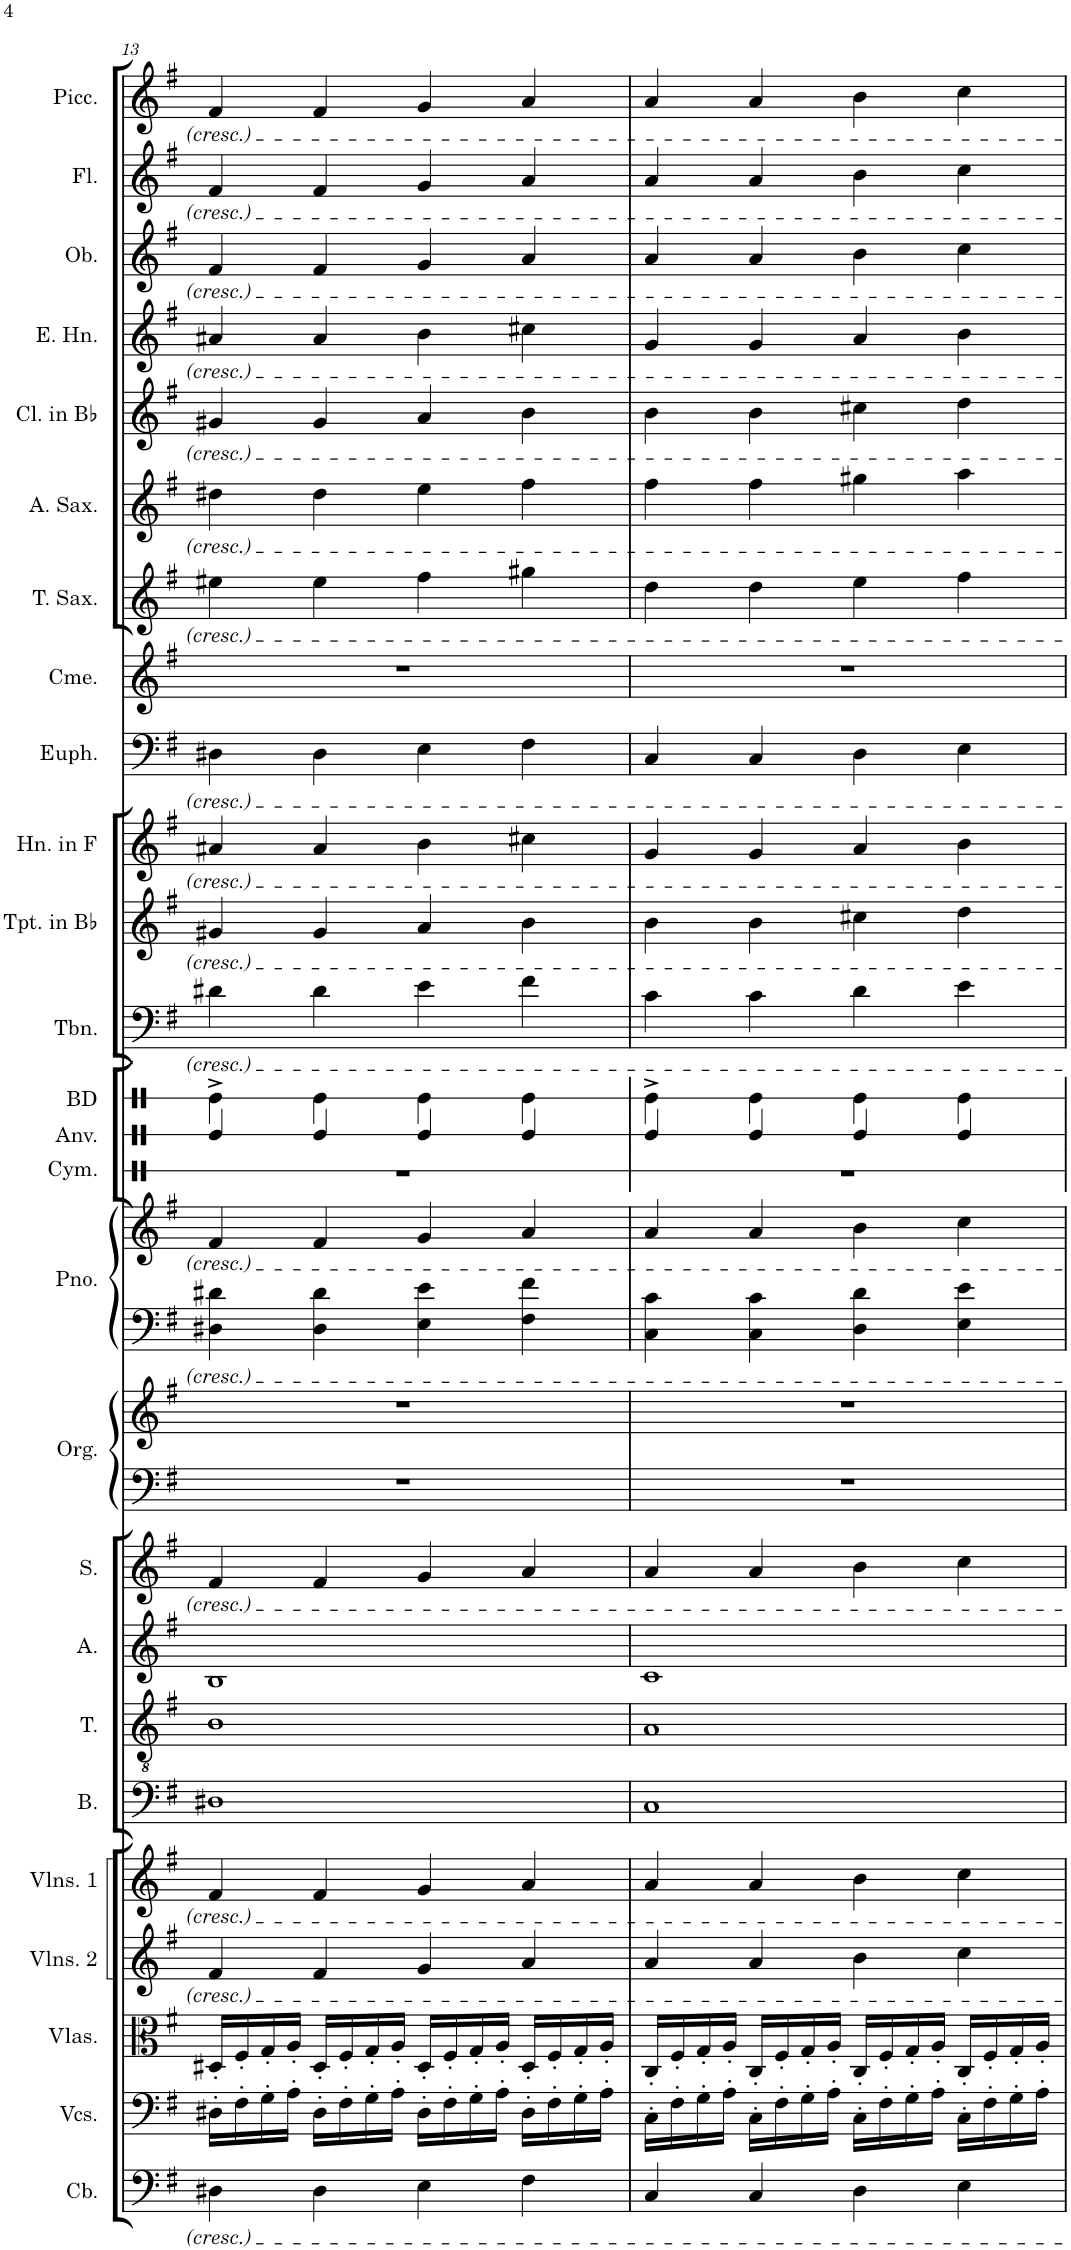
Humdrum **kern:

**kern	**kern	**kern	**kern	**kern	**kern	**kern	**kern	**kern	**kern	**kern	**kern	**kern	**kern	**kern	**kern	**kern	**kern	**kern	**kern	**kern	**kern	**kern	**kern	**kern	**kern
*part24	*part23	*part22	*part21	*part20	*part19	*part18	*part17	*part16	*part15	*part15	*part14	*part14	*part13	*part12	*part11	*part10	*part9	*part8	*part7	*part6	*part5	*part4	*part3	*part2	*part1
*staff26	*staff25	*staff24	*staff23	*staff22	*staff21	*staff20	*staff19	*staff18	*staff17	*staff16	*staff15	*staff14	*staff13	*staff12	*staff11	*staff10	*staff9	*staff8	*staff7	*staff6	*staff5	*staff4	*staff3	*staff2	*staff1
*I"Contrabass	*I"Violoncellos	*I"Violas	*I"Violins 2	*I"Violins 1	*I"Bass	*I"Tenor	*I"Alto	*I"Soprano	*I"Organ	*	*I"Piano	*	*I"Bass Drum	*I"Trombone	*I"Trumpet in Bb	*I"Horn in F	*I"Euphonium	*I"Chimes	*I"Tenor Saxophone	*I"Alto Saxophone	*I"Clarinet in Bb	*I"English Horn	*I"Oboe	*I"Flute	*I"Piccolo
*I'Cb.	*I'Vcs.	*I'Vlas.	*I'Vlns. 2	*I'Vlns. 1	*I'B.	*I'T.	*I'A.	*I'S.	*I'Org.	*	*I'Pno.	*	*I'BD	*I'Tbn.	*I'Tpt. in Bb	*I'Hn. in F	*I'Euph.	*I'Cme.	*I'T. Sax.	*I'A. Sax.	*I'Cl. in Bb	*I'E. Hn.	*I'Ob.	*I'Fl.	*I'Picc.
!!LO:PB:g=z
*clefF4	*clefF4	*clefC3	*clefG2	*clefG2	*clefF4	*clefGv2	*clefG2	*clefG2	*clefF4	*clefG2	*clefF4	*clefG2	*clefX	*clefF4	*clefG2	*clefG2	*clefF4	*clefG2	*clefG2	*clefG2	*clefG2	*clefG2	*clefG2	*clefG2	*clefG2
*Trd7c12	*	*	*	*	*	*	*	*	*	*	*	*	*	*	*Trd1c2	*Trd4c7	*	*	*Trd8c14	*Trd5c9	*Trd1c2	*Trd4c7	*	*	*Trd-7c-12
*k[f#]	*k[f#]	*k[f#]	*k[f#]	*k[f#]	*k[f#]	*k[f#]	*k[f#]	*k[f#]	*k[f#]	*k[f#]	*k[f#]	*k[f#]	*k[]	*k[f#]	*k[f#]	*k[f#]	*k[f#]	*k[f#]	*k[f#]	*k[f#]	*k[f#]	*k[f#]	*k[f#]	*k[f#]	*k[f#]
*M4/4	*M4/4	*M4/4	*M4/4	*M4/4	*M4/4	*M4/4	*M4/4	*M4/4	*M4/4	*M4/4	*M4/4	*M4/4	*M4/4	*M4/4	*M4/4	*M4/4	*M4/4	*M4/4	*M4/4	*M4/4	*M4/4	*M4/4	*M4/4	*M4/4	*M4/4
=13	=13	=13	=13	=13	=13	=13	=13	=13	=13	=13	=13	=13	=13	=13	=13	=13	=13	=13	=13	=13	=13	=13	=13	=13	=13
4D#X\	16D#X'\LL	16D#X'/LL	4f#/	4f#/	1D#X	1B	1B	4f#/	1r	1r	4D#X\ 4d#X\	4f#/	4Re^\	4d#X\	4g#X/	4a#X/	4D#X\	1r	4ee#X\	4dd#X\	4g#X/	4a#X/	4f#/	4f#/	4f#/
.	16F#'\	16F#'/	.	.	.	.	.	.	.	.	.	.	.	.	.	.	.	.	.	.	.	.	.	.	.
.	16G'\	16G'/	.	.	.	.	.	.	.	.	.	.	.	.	.	.	.	.	.	.	.	.	.	.	.
.	16A'\JJ	16A'/JJ	.	.	.	.	.	.	.	.	.	.	.	.	.	.	.	.	.	.	.	.	.	.	.
4D#\	16D#'\LL	16D#'/LL	4f#/	4f#/	.	.	.	4f#/	.	.	4D#\ 4d#\	4f#/	4Re\	4d#\	4g#/	4a#/	4D#\	.	4ee#\	4dd#\	4g#/	4a#/	4f#/	4f#/	4f#/
.	16F#'\	16F#'/	.	.	.	.	.	.	.	.	.	.	.	.	.	.	.	.	.	.	.	.	.	.	.
.	16G'\	16G'/	.	.	.	.	.	.	.	.	.	.	.	.	.	.	.	.	.	.	.	.	.	.	.
.	16A'\JJ	16A'/JJ	.	.	.	.	.	.	.	.	.	.	.	.	.	.	.	.	.	.	.	.	.	.	.
4E\	16D#'\LL	16D#'/LL	4g/	4g/	.	.	.	4g/	.	.	4E\ 4e\	4g/	4Re\	4e\	4a/	4b\	4E\	.	4ff#\	4ee\	4a/	4b\	4g/	4g/	4g/
.	16F#'\	16F#'/	.	.	.	.	.	.	.	.	.	.	.	.	.	.	.	.	.	.	.	.	.	.	.
.	16G'\	16G'/	.	.	.	.	.	.	.	.	.	.	.	.	.	.	.	.	.	.	.	.	.	.	.
.	16A'\JJ	16A'/JJ	.	.	.	.	.	.	.	.	.	.	.	.	.	.	.	.	.	.	.	.	.	.	.
4F#\	16D#'\LL	16D#'/LL	4a/	4a/	.	.	.	4a/	.	.	4F#\ 4f#\	4a/	4Re\	4f#\	4b\	4cc#X\	4F#\	.	4gg#X\	4ff#\	4b\	4cc#X\	4a/	4a/	4a/
.	16F#'\	16F#'/	.	.	.	.	.	.	.	.	.	.	.	.	.	.	.	.	.	.	.	.	.	.	.
.	16G'\	16G'/	.	.	.	.	.	.	.	.	.	.	.	.	.	.	.	.	.	.	.	.	.	.	.
.	16A'\JJ	16A'/JJ	.	.	.	.	.	.	.	.	.	.	.	.	.	.	.	.	.	.	.	.	.	.	.
=14	=14	=14	=14	=14	=14	=14	=14	=14	=14	=14	=14	=14	=14	=14	=14	=14	=14	=14	=14	=14	=14	=14	=14	=14	=14
4C/	16C'\LL	16C'/LL	4a/	4a/	1C	1A	1c	4a/	1r	1r	4C\ 4c\	4a/	4Re^\	4c\	4b\	4g/	4C/	1r	4dd\	4ff#\	4b\	4g/	4a/	4a/	4a/
.	16F#'\	16F#'/	.	.	.	.	.	.	.	.	.	.	.	.	.	.	.	.	.	.	.	.	.	.	.
.	16G'\	16G'/	.	.	.	.	.	.	.	.	.	.	.	.	.	.	.	.	.	.	.	.	.	.	.
.	16A'\JJ	16A'/JJ	.	.	.	.	.	.	.	.	.	.	.	.	.	.	.	.	.	.	.	.	.	.	.
4C/	16C'\LL	16C'/LL	4a/	4a/	.	.	.	4a/	.	.	4C\ 4c\	4a/	4Re\	4c\	4b\	4g/	4C/	.	4dd\	4ff#\	4b\	4g/	4a/	4a/	4a/
.	16F#'\	16F#'/	.	.	.	.	.	.	.	.	.	.	.	.	.	.	.	.	.	.	.	.	.	.	.
.	16G'\	16G'/	.	.	.	.	.	.	.	.	.	.	.	.	.	.	.	.	.	.	.	.	.	.	.
.	16A'\JJ	16A'/JJ	.	.	.	.	.	.	.	.	.	.	.	.	.	.	.	.	.	.	.	.	.	.	.
4D\	16C'\LL	16C'/LL	4b\	4b\	.	.	.	4b\	.	.	4D\ 4d\	4b\	4Re\	4d\	4cc#X\	4a/	4D\	.	4ee\	4gg#X\	4cc#X\	4a/	4b\	4b\	4b\
.	16F#'\	16F#'/	.	.	.	.	.	.	.	.	.	.	.	.	.	.	.	.	.	.	.	.	.	.	.
.	16G'\	16G'/	.	.	.	.	.	.	.	.	.	.	.	.	.	.	.	.	.	.	.	.	.	.	.
.	16A'\JJ	16A'/JJ	.	.	.	.	.	.	.	.	.	.	.	.	.	.	.	.	.	.	.	.	.	.	.
4E\	16C'\LL	16C'/LL	4cc\	4cc\	.	.	.	4cc\	.	.	4E\ 4e\	4cc\	4Re\	4e\	4dd\	4b\	4E\	.	4ff#\	4aa\	4dd\	4b\	4cc\	4cc\	4cc\
.	16F#'\	16F#'/	.	.	.	.	.	.	.	.	.	.	.	.	.	.	.	.	.	.	.	.	.	.	.
.	16G'\	16G'/	.	.	.	.	.	.	.	.	.	.	.	.	.	.	.	.	.	.	.	.	.	.	.
.	16A'\JJ	16A'/JJ	.	.	.	.	.	.	.	.	.	.	.	.	.	.	.	.	.	.	.	.	.	.	.
=	=	=	=	=	=	=	=	=	=	=	=	=	=	=	=	=	=	=	=	=	=	=	=	=	=
*-	*-	*-	*-	*-	*-	*-	*-	*-	*-	*-	*-	*-	*-	*-	*-	*-	*-	*-	*-	*-	*-	*-	*-	*-	*-
